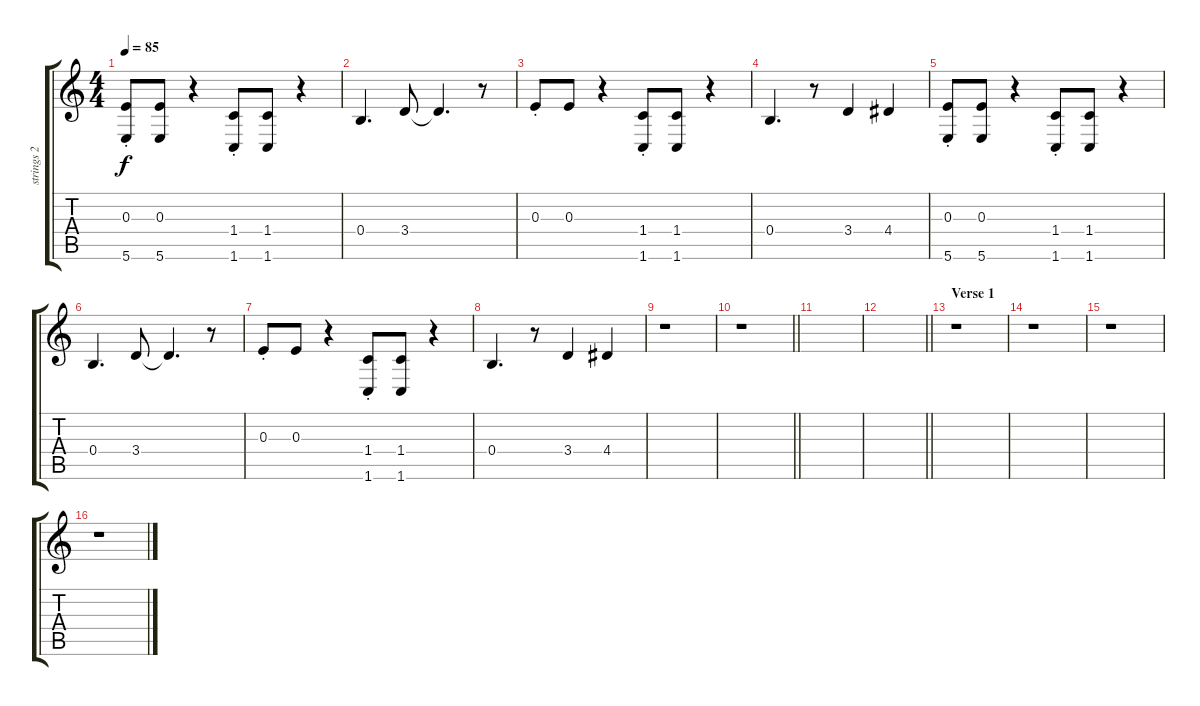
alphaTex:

\track ("strings 2" "strings 2") {instrument stringensemble1}
\staff {score tabs}
\tuning (Db5 Ab4 E4 B3 Gb3 B2) {hide}
\ts (4 4)
\tempo 85
\clef g2
\ks c
(0.3{st} 5.6{st}).8{dy f instrument stringensemble1} (0.3 5.6).8 r.4 (1.4{st} 1.6{st}).8 (1.4 1.6).8 r.4 |
0.4.4{d} 3.4.8 3.4{t}.4{d} r.8 |
0.3{st}.8 0.3.8 r.4 (1.4{st} 1.6{st}).8 (1.4 1.6).8 r.4 |
0.4.4{d} r.8 3.4.4 4.4.4 |
(0.3{st} 5.6{st}).8 (0.3 5.6).8 r.4 (1.4{st} 1.6{st}).8 (1.4 1.6).8 r.4 |
0.4.4{d} 3.4.8 3.4{t}.4{d} r.8 |
0.3{st}.8 0.3.8 r.4 (1.4{st} 1.6{st}).8 (1.4 1.6).8 r.4 |
0.4.4{d} r.8 3.4.4 4.4.4 |
r.1 |
\barLineRight lightlight
r.1 |
|
\barLineRight lightlight
|
\section ("" "Verse 1")
r.1 |
r.1 |
r.1 |
r.1
